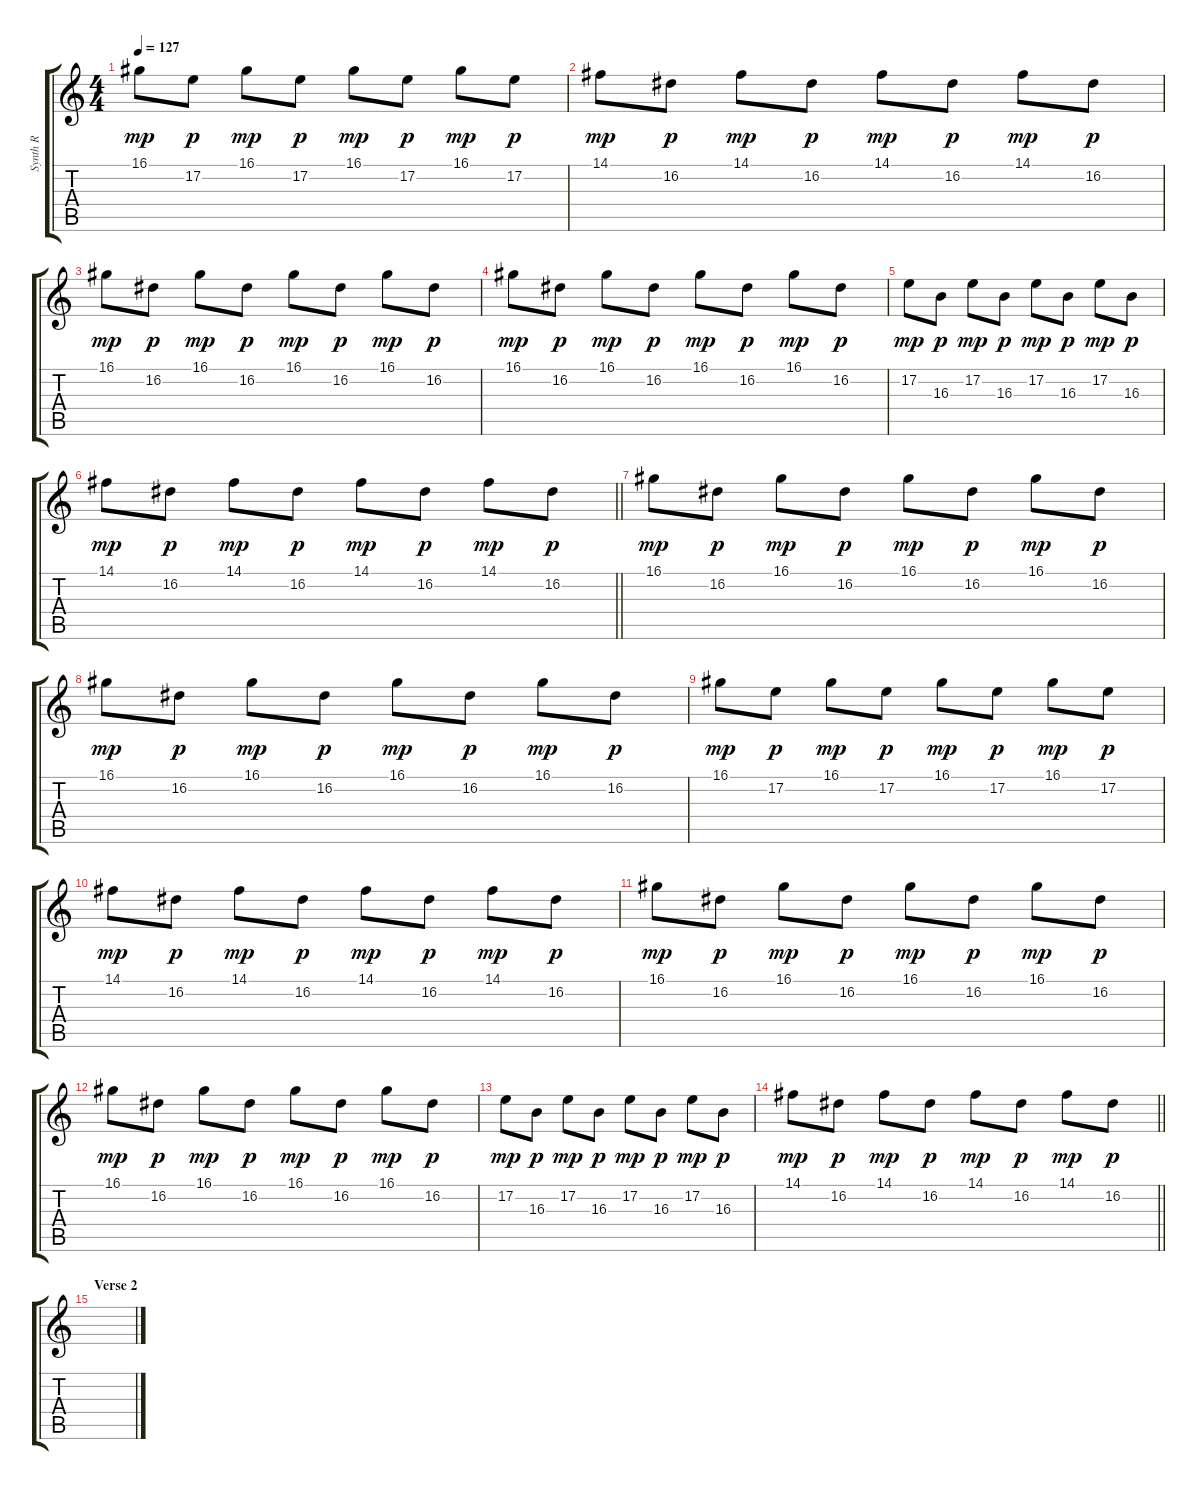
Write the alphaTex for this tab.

\track ("Synth R" "Synth R") {instrument stringensemble1}
\staff {score tabs}
\tuning (E4 B3 G3 D3 A2 E2) {hide}
\ts (4 4)
\tempo 127
\clef g2
\ks c
16.1.8{dy mp} 17.2.8{dy p} 16.1.8{dy mp} 17.2.8{dy p} 16.1.8{dy mp} 17.2.8{dy p} 16.1.8{dy mp} 17.2.8{dy p} |
14.1.8{dy mp} 16.2.8{dy p} 14.1.8{dy mp} 16.2.8{dy p} 14.1.8{dy mp} 16.2.8{dy p} 14.1.8{dy mp} 16.2.8{dy p} |
16.1.8{dy mp} 16.2.8{dy p} 16.1.8{dy mp} 16.2.8{dy p} 16.1.8{dy mp} 16.2.8{dy p} 16.1.8{dy mp} 16.2.8{dy p} |
16.1.8{dy mp} 16.2.8{dy p} 16.1.8{dy mp} 16.2.8{dy p} 16.1.8{dy mp} 16.2.8{dy p} 16.1.8{dy mp} 16.2.8{dy p} |
17.2.8{dy mp} 16.3.8{dy p} 17.2.8{dy mp} 16.3.8{dy p} 17.2.8{dy mp} 16.3.8{dy p} 17.2.8{dy mp} 16.3.8{dy p} |
\barLineRight lightlight
14.1.8{dy mp} 16.2.8{dy p} 14.1.8{dy mp} 16.2.8{dy p} 14.1.8{dy mp} 16.2.8{dy p} 14.1.8{dy mp} 16.2.8{dy p} |
16.1.8{dy mp} 16.2.8{dy p} 16.1.8{dy mp} 16.2.8{dy p} 16.1.8{dy mp} 16.2.8{dy p} 16.1.8{dy mp} 16.2.8{dy p} |
16.1.8{dy mp} 16.2.8{dy p} 16.1.8{dy mp} 16.2.8{dy p} 16.1.8{dy mp} 16.2.8{dy p} 16.1.8{dy mp} 16.2.8{dy p} |
16.1.8{dy mp} 17.2.8{dy p} 16.1.8{dy mp} 17.2.8{dy p} 16.1.8{dy mp} 17.2.8{dy p} 16.1.8{dy mp} 17.2.8{dy p} |
14.1.8{dy mp} 16.2.8{dy p} 14.1.8{dy mp} 16.2.8{dy p} 14.1.8{dy mp} 16.2.8{dy p} 14.1.8{dy mp} 16.2.8{dy p} |
16.1.8{dy mp} 16.2.8{dy p} 16.1.8{dy mp} 16.2.8{dy p} 16.1.8{dy mp} 16.2.8{dy p} 16.1.8{dy mp} 16.2.8{dy p} |
16.1.8{dy mp} 16.2.8{dy p} 16.1.8{dy mp} 16.2.8{dy p} 16.1.8{dy mp} 16.2.8{dy p} 16.1.8{dy mp} 16.2.8{dy p} |
17.2.8{dy mp} 16.3.8{dy p} 17.2.8{dy mp} 16.3.8{dy p} 17.2.8{dy mp} 16.3.8{dy p} 17.2.8{dy mp} 16.3.8{dy p} |
\barLineRight lightlight
14.1.8{dy mp} 16.2.8{dy p} 14.1.8{dy mp} 16.2.8{dy p} 14.1.8{dy mp} 16.2.8{dy p} 14.1.8{dy mp} 16.2.8{dy p} |
\section ("" "Verse 2")
